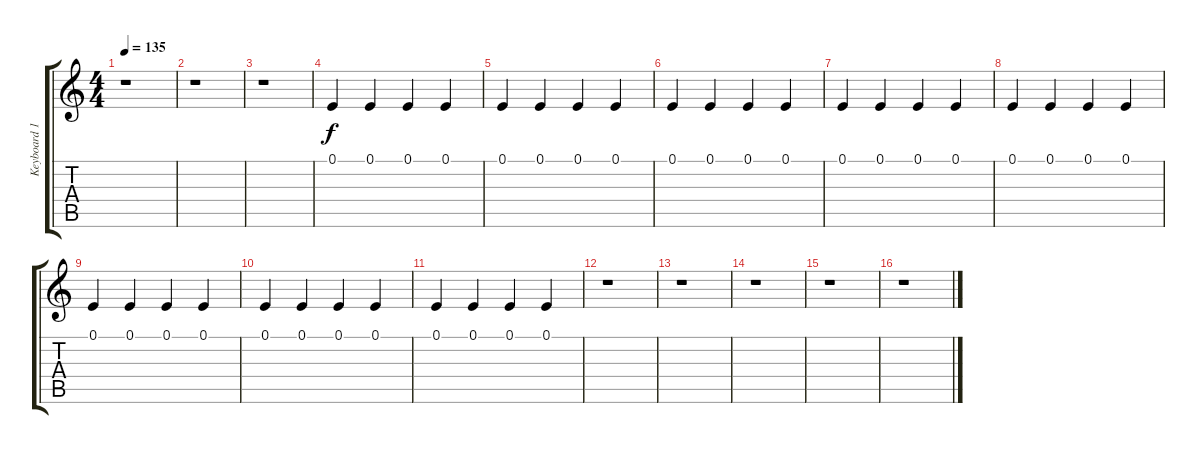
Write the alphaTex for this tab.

\track ("Keyboard 1" "Keyboard 1") {instrument pad2warm}
\staff {score tabs}
\tuning (E4 B3 G3 D3 A2 E2) {hide}
\ts (4 4)
\tempo 135
\clef g2
\ks c
r.1{dy f} |
r.1 |
r.1 |
0.1.4 0.1.4 0.1.4 0.1.4 |
0.1.4 0.1.4 0.1.4 0.1.4 |
0.1.4 0.1.4 0.1.4 0.1.4 |
0.1.4 0.1.4 0.1.4 0.1.4 |
0.1.4 0.1.4 0.1.4 0.1.4 |
0.1.4 0.1.4 0.1.4 0.1.4 |
0.1.4 0.1.4 0.1.4 0.1.4 |
0.1.4 0.1.4 0.1.4 0.1.4 |
r.1 |
r.1 |
r.1 |
r.1 |
r.1
